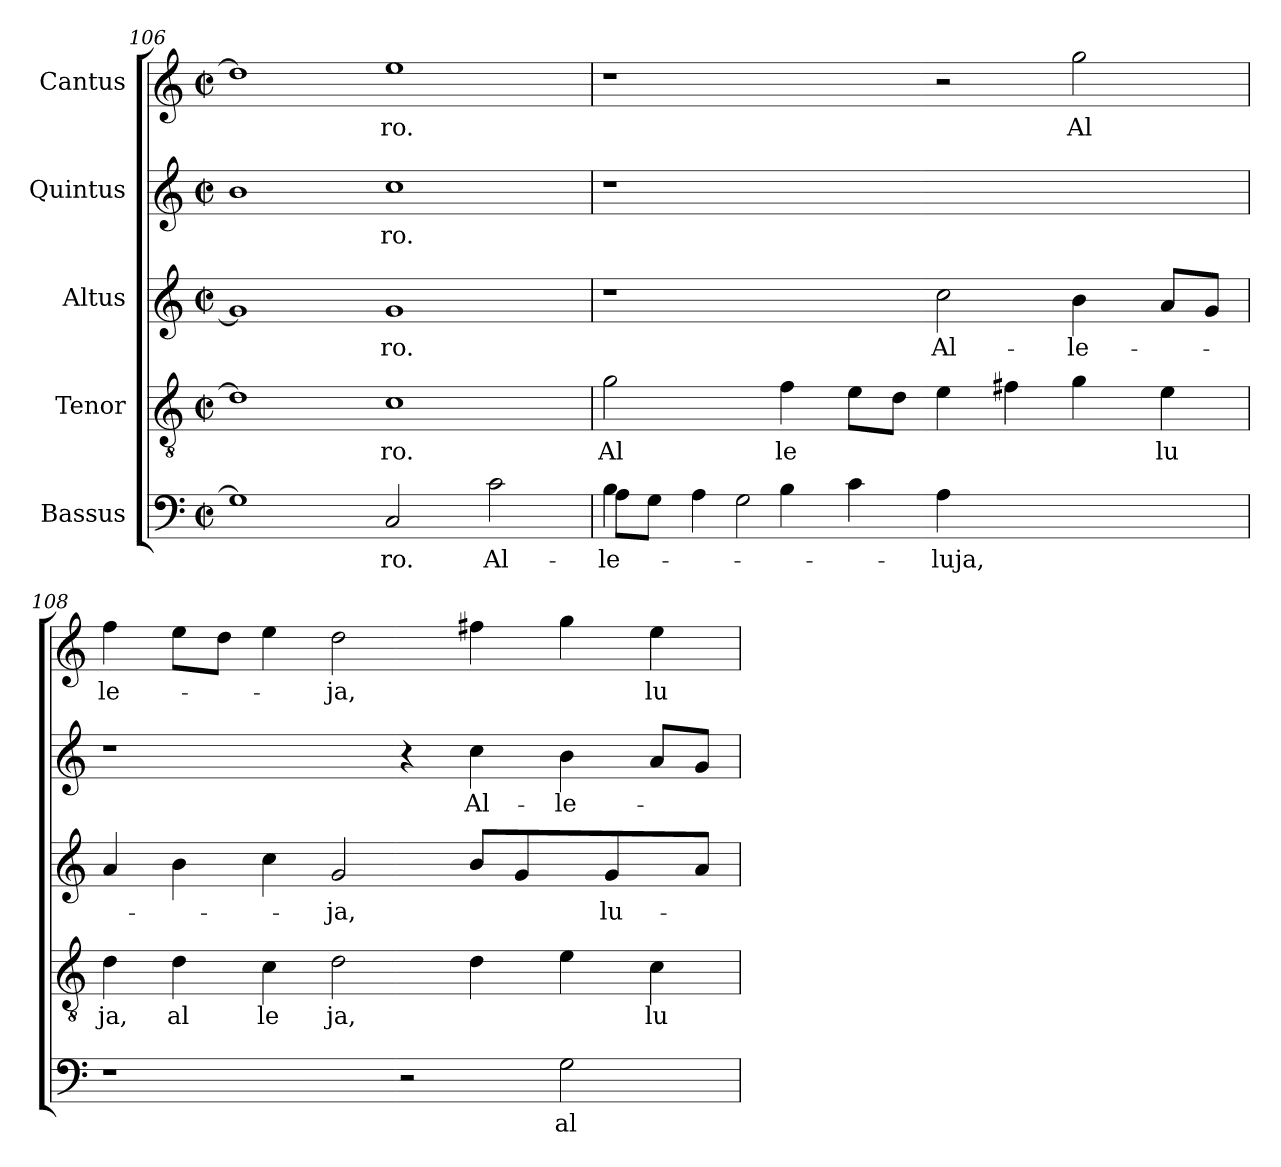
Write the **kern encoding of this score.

**kern	**text	**kern	**text	**kern	**text	**kern	**text	**kern	**text
*part5	*part5	*part4	*part4	*part3	*part3	*part2	*part2	*part1	*part1
*staff5	*staff5	*staff4	*staff4	*staff3	*staff3	*staff2	*staff2	*staff1	*staff1
*I"Bassus	*	*I"Tenor	*	*I"Altus	*	*I"Quintus	*	*I"Cantus	*
*clefF4	*	*clefGv2	*	*clefG2	*	*clefG2	*	*clefG2	*
*M2/2	*	*M2/2	*	*M2/2	*	*M2/2	*	*M2/2	*
*met(c|)	*	*met(c|)	*	*met(c|)	*	*met(c|)	*	*met(c|)	*
=106	=106	=106	=106	=106	=106	=106	=106	=106	=106
1G]	.	1d]	.	1g]	.	1b	.	1dd]	.
!	!LO:LY:b:cj	!	!LO:LY:b:cj	!	!LO:LY:b:cj	!	!LO:LY:b:cj	!	!LO:LY:b:cj
2C/	-ro.	1c	ro.	1g	-ro.	1cc	-ro.	1ee	ro.
!	!LO:LY:b:cj	!	!	!	!	!	!	!	!
2c\	Al-	.	.	.	.	.	.	.	.
=107	=107	=107	=107	=107	=107	=107	=107	=107	=107
!	!LO:LY:b:cj	!	!LO:LY:b:cj	!	!	!	!	!	!
*^	*	*	*	*	*	*	*	*	*
4B\	8A\L	-le-	2g\	Al	1r	.	1r	.	1r	.
.	8G\J	.	.	.	.	.	.	.	.	.
4A\	8ryy	.	.	.	.	.	.	.	.	.
.	2G\	.	.	.	.	.	.	.	.	.
!	!	!	!	!LO:LY:b:cj	!	!	!	!	!	!
4B\	.	.	4f\	le	.	.	.	.	.	.
4c\	.	.	8e\L	.	.	.	.	.	.	.
.	2.ryy	.	8d\J	.	.	.	.	.	.	.
!	!	!LO:LY:b	!	!	!	!LO:LY:b:cj	!	!	!	!
4A\	.	-luja,	4e\	.	2cc\	Al-	1ryy	.	2r	.
2.ryy	.	.	4f#X\	.	.	.	.	.	.	.
!	!	!	!	!	!	!LO:LY:b:cj	!	!	!	!LO:LY:b:cj
.	.	.	4g\	.	4b\	-le-	.	.	2gg\	Al
.	4.ryy	.	.	.	.	.	.	.	.	.
!	!	!	!	!LO:LY:b:cj	!	!	!	!	!	!
.	.	.	4e\	lu	8a/L	.	.	.	.	.
.	.	.	.	.	8g/J	.	.	.	.	.
*v	*v	*	*	*	*	*	*	*	*	*
!!LO:LB:g=z
=108	=108	=108	=108	=108	=108	=108	=108	=108	=108
!	!	!	!LO:LY:b:cj	!	!	!	!	!	!LO:LY:b:cj
1r	.	4d\	ja,	4a/	.	1r	.	4ff\	le-
!	!	!	!LO:LY:b:cj	!	!	!	!	!	!
.	.	4d\	al	4b\	.	.	.	8ee\L	.
.	.	.	.	.	.	.	.	8dd\J	.
!	!	!	!LO:LY:b:cj	!	!	!	!	!	!
.	.	4c\	le	4cc\	.	.	.	4ee\	.
!	!	!	!LO:LY:b:cj	!	!LO:LY:b:cj	!	!	!	!LO:LY:b:cj
.	.	2d\	ja,	2g/	-ja,	.	.	2dd\	-ja,
2r	.	.	.	.	.	4r	.	.	.
!	!	!	!	!	!	!	!LO:LY:b:cj	!	!
.	.	4d\	.	8b/L	.	4cc\	Al-	4ff#X\	.
.	.	.	.	4g/	.	.	.	.	.
!	!LO:LY:b:cj	!	!	!	!	!	!LO:LY:b:cj	!	!
2G\	al	4e\	.	.	.	4b\	-le-	4gg\	.
!	!	!	!	!	!LO:LY:b:cj	!	!	!	!
.	.	.	.	4g/	-lu-	.	.	.	.
!	!	!	!LO:LY:b:cj	!	!	!	!	!	!LO:LY:b:cj
.	.	4c\	lu	.	.	8a/L	.	4ee\	-lu-
.	.	.	.	8a/J	.	8g/J	.	.	.
=	=	=	=	=	=	=	=	=	=
*-	*-	*-	*-	*-	*-	*-	*-	*-	*-
